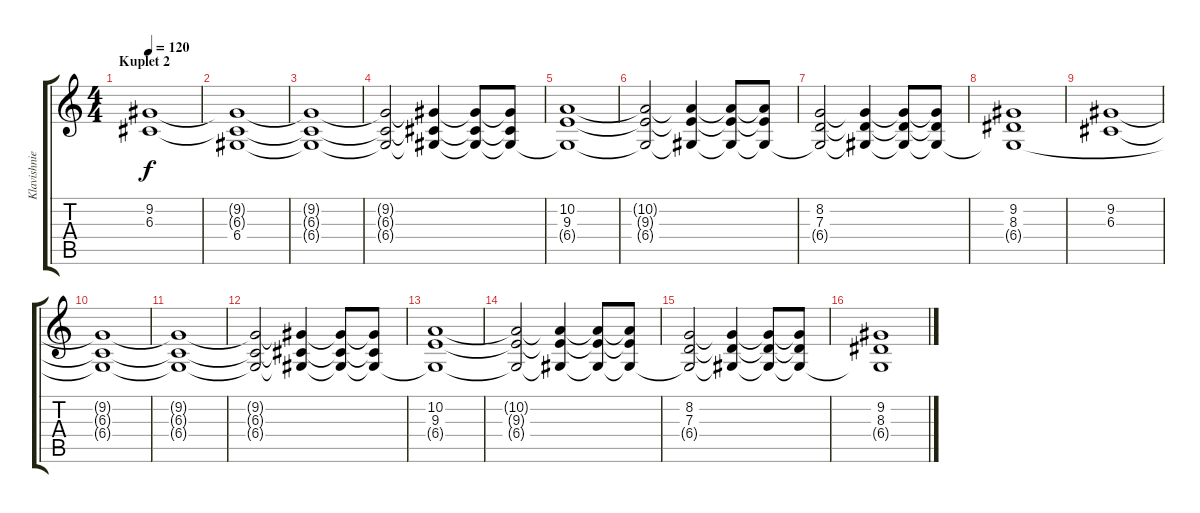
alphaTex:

\track ("Klavishnie" "Klavishnie") {instrument churchorgan}
\staff {score tabs}
\tuning (E4 B3 G3 D3 A2 E2) {hide}
\ts (4 4)
\section ("" "Kuplet 2")
\tempo 120
\clef g2
\ks c
(9.2 6.3).1{dy f} |
(9.2{t} 6.3{t} 6.4{t}).1 |
(9.2{t} 6.3{t} 6.4{t}).1 |
(9.2{t} 6.3{t} 6.4{t}).2 (9.2{t} 6.3{t} 6.4{t}).4 (9.2{t} 6.3{t} 6.4{t}).8 (9.2{t} 6.3{t} 6.4{t}).8 |
(10.2 9.3 6.4{t}).1 |
(10.2{t} 9.3{t} 6.4{t}).2 (10.2{t} 9.3{t} 6.4{t}).4 (10.2{t} 9.3{t} 6.4{t}).8 (10.2{t} 9.3{t} 6.4{t}).8 |
(8.2 7.3 6.4{t}).2 (8.2{t} 7.3{t} 6.4{t}).4 (8.2{t} 7.3{t} 6.4{t}).8 (8.2{t} 7.3{t} 6.4{t}).8 |
(9.2 8.3 6.4{t}).1 |
(9.2 6.3).1 |
(9.2{t} 6.3{t} 6.4{t}).1 |
(9.2{t} 6.3{t} 6.4{t}).1 |
(9.2{t} 6.3{t} 6.4{t}).2 (9.2{t} 6.3{t} 6.4{t}).4 (9.2{t} 6.3{t} 6.4{t}).8 (9.2{t} 6.3{t} 6.4{t}).8 |
(10.2 9.3 6.4{t}).1 |
(10.2{t} 9.3{t} 6.4{t}).2 (10.2{t} 9.3{t} 6.4{t}).4 (10.2{t} 9.3{t} 6.4{t}).8 (10.2{t} 9.3{t} 6.4{t}).8 |
(8.2 7.3 6.4{t}).2 (8.2{t} 7.3{t} 6.4{t}).4 (8.2{t} 7.3{t} 6.4{t}).8 (8.2{t} 7.3{t} 6.4{t}).8 |
(9.2 8.3 6.4{t}).1
